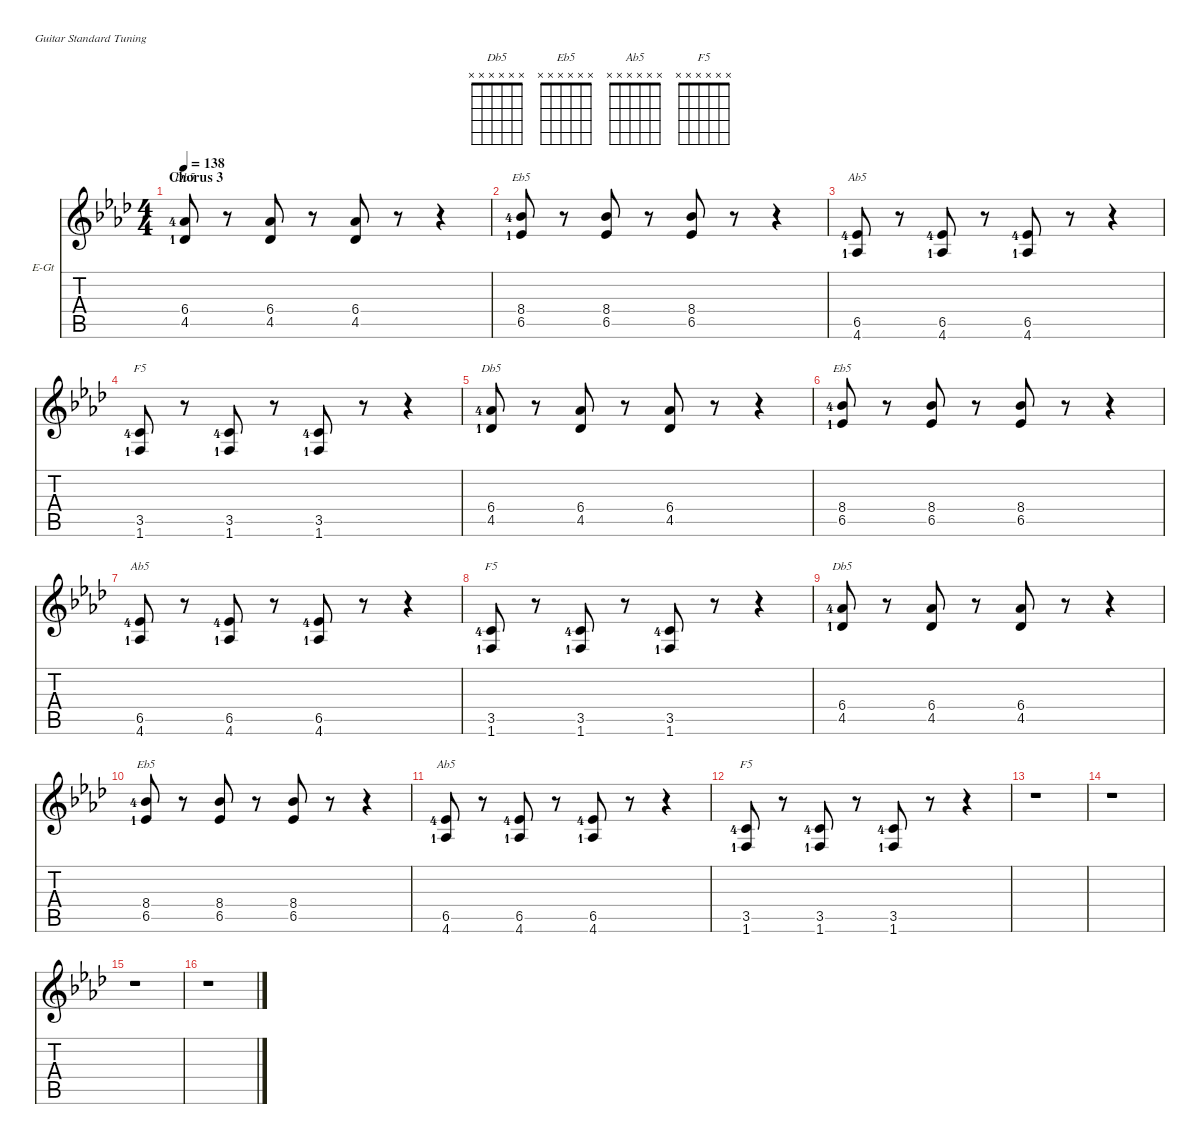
\defaultSystemsLayout 4
\hideDynamics
\bracketExtendMode nobrackets
\firstSystemTrackNameOrientation horizontal
\otherSystemsTrackNameOrientation horizontal
\track ("power chords 04 UNUSED" "E-Gt") {instrument electricguitarclean}
\staff {score tabs}
\tuning (E4 B3 G3 D3 A2 E2)
\chord ("Db5" x x x x x x)
\chord ("Eb5" x x x x x x)
\chord ("Ab5" x x x x x x)
\chord ("F5" x x x x x x)
\ts (4 4)
\section ("" "Chorus 3")
\tempo 138
\clef g2
\scale
0.25
\ks ab
(4.5{lf 2 acc b} 6.4{lf 5 acc b}).8{ch "Db5" dy mf} r.8 (4.5{acc b} 6.4{acc b}).8 r.8 (4.5{acc b} 6.4{acc b}).8 r.8 r.4 |
\scale
0.25 (6.5{lf 2 acc b} 8.4{lf 5 acc b}).8{ch "Eb5"} r.8 (6.5{acc b} 8.4{acc b}).8 r.8 (6.5{acc b} 8.4{acc b}).8 r.8 r.4 |
\scale
0.25 (6.5{lf 5 acc b} 4.6{lf 2 acc b}).8{ch "Ab5"} r.8 (6.5{lf 5 acc b} 4.6{lf 2 acc b}).8 r.8 (6.5{lf 5 acc b} 4.6{lf 2 acc b}).8 r.8 r.4 |
\scale
0.25 (3.5{lf 5 acc forcenatural} 1.6{lf 2 acc forcenatural}).8{ch "F5"} r.8 (3.5{lf 5 acc forcenatural} 1.6{lf 2 acc forcenatural}).8 r.8 (3.5{lf 5 acc forcenatural} 1.6{lf 2 acc forcenatural}).8 r.8 r.4 |
\scale
0.25 (4.5{lf 2 acc b} 6.4{lf 5 acc b}).8{ch "Db5"} r.8 (4.5{acc b} 6.4{acc b}).8 r.8 (4.5{acc b} 6.4{acc b}).8 r.8 r.4 |
\scale
0.25 (6.5{lf 2 acc b} 8.4{lf 5 acc b}).8{ch "Eb5"} r.8 (6.5{acc b} 8.4{acc b}).8 r.8 (6.5{acc b} 8.4{acc b}).8 r.8 r.4 |
\scale
0.25 (6.5{lf 5 acc b} 4.6{lf 2 acc b}).8{ch "Ab5"} r.8 (6.5{lf 5 acc b} 4.6{lf 2 acc b}).8 r.8 (6.5{lf 5 acc b} 4.6{lf 2 acc b}).8 r.8 r.4 |
\scale
0.25 (3.5{lf 5 acc forcenatural} 1.6{lf 2 acc forcenatural}).8{ch "F5"} r.8 (3.5{lf 5 acc forcenatural} 1.6{lf 2 acc forcenatural}).8 r.8 (3.5{lf 5 acc forcenatural} 1.6{lf 2 acc forcenatural}).8 r.8 r.4 |
\scale
0.25 (4.5{lf 2 acc b} 6.4{lf 5 acc b}).8{ch "Db5"} r.8 (4.5{acc b} 6.4{acc b}).8 r.8 (4.5{acc b} 6.4{acc b}).8 r.8 r.4 |
\scale
0.25 (6.5{lf 2 acc b} 8.4{lf 5 acc b}).8{ch "Eb5"} r.8 (6.5{acc b} 8.4{acc b}).8 r.8 (6.5{acc b} 8.4{acc b}).8 r.8 r.4 |
\scale
0.25 (6.5{lf 5 acc b} 4.6{lf 2 acc b}).8{ch "Ab5"} r.8 (6.5{lf 5 acc b} 4.6{lf 2 acc b}).8 r.8 (6.5{lf 5 acc b} 4.6{lf 2 acc b}).8 r.8 r.4 |
\scale
0.25 (3.5{lf 5 acc forcenatural} 1.6{lf 2 acc forcenatural}).8{ch "F5"} r.8 (3.5{lf 5 acc forcenatural} 1.6{lf 2 acc forcenatural}).8 r.8 (3.5{lf 5 acc forcenatural} 1.6{lf 2 acc forcenatural}).8 r.8 r.4 |
\scale
0.25 r.1 |
\scale
0.25 r.1 |
\scale
0.25 r.1 |
\scale
0.25 r.1
